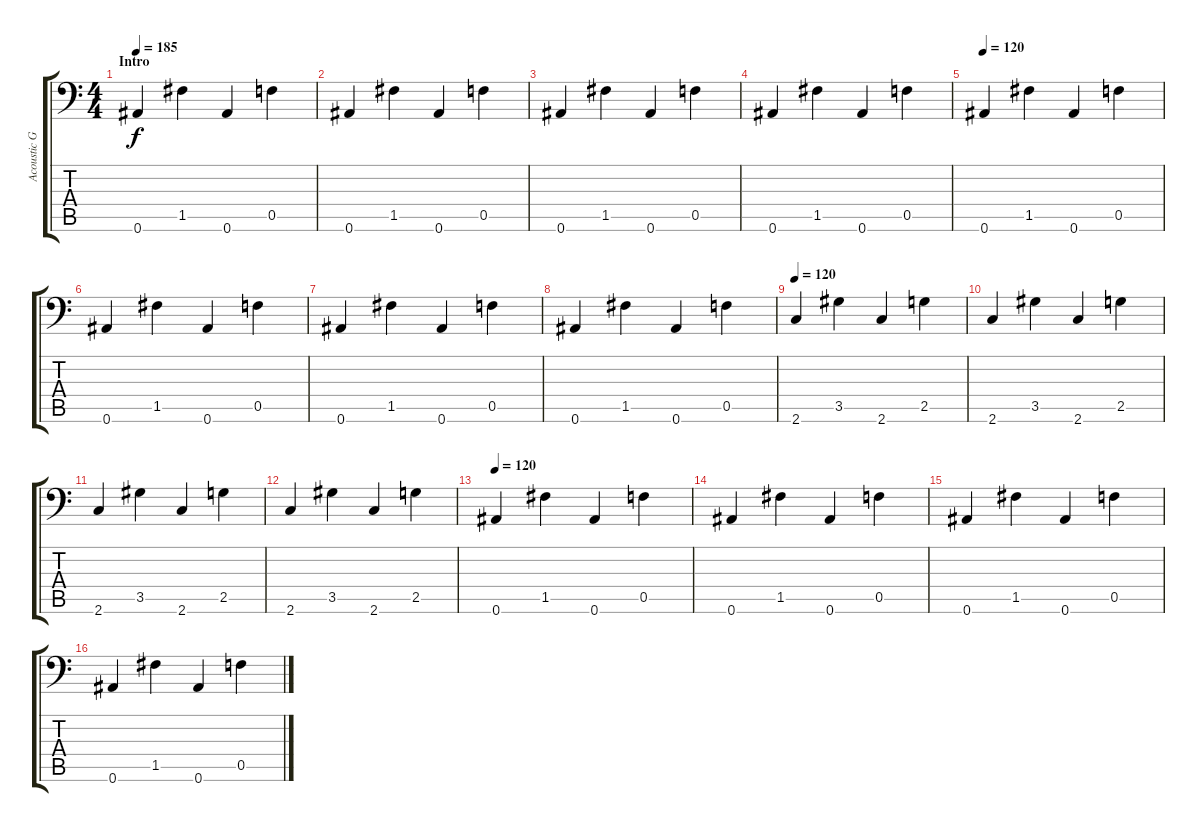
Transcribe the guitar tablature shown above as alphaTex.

\track ("Acoustic Guitar" "Acoustic G") {instrument acousticguitarsteel}
\staff {score tabs}
\tuning (C4 G3 Eb3 Bb2 F2 Bb1) {hide}
\ts (4 4)
\section ("" "Intro")
\tempo 185
\tempo 120
\tempo 185
\clef f4
\ks c
0.6.4{dy f instrument acousticguitarsteel} 1.5.4 0.6.4 0.5.4 |
0.6.4 1.5.4 0.6.4 0.5.4 |
0.6.4 1.5.4 0.6.4 0.5.4 |
0.6.4 1.5.4 0.6.4 0.5.4 |
\tempo 120
0.6.4 1.5.4 0.6.4 0.5.4 |
0.6.4 1.5.4 0.6.4 0.5.4 |
0.6.4 1.5.4 0.6.4 0.5.4 |
0.6.4 1.5.4 0.6.4 0.5.4 |
\tempo 120
2.6.4 3.5.4 2.6.4 2.5.4 |
2.6.4 3.5.4 2.6.4 2.5.4 |
2.6.4 3.5.4 2.6.4 2.5.4 |
2.6.4 3.5.4 2.6.4 2.5.4 |
\tempo 120
0.6.4 1.5.4 0.6.4 0.5.4 |
0.6.4 1.5.4 0.6.4 0.5.4 |
0.6.4 1.5.4 0.6.4 0.5.4 |
0.6.4 1.5.4 0.6.4 0.5.4
